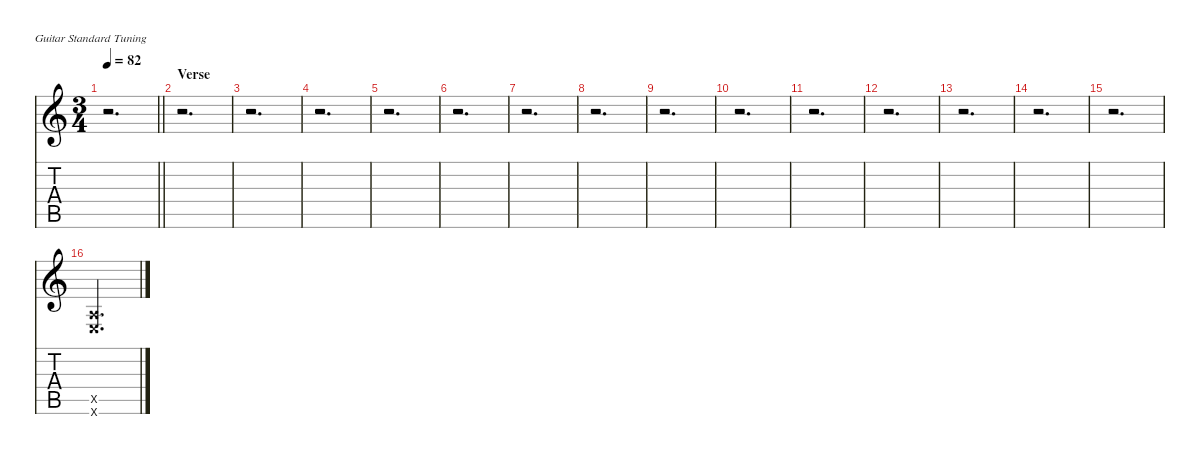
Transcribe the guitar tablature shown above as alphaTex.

\defaultSystemsLayout 4
\hideDynamics
\bracketExtendMode nobrackets
\singleTrackTrackNamePolicy hidden
\multiTrackTrackNamePolicy hidden
\firstSystemTrackNameMode fullname
\otherSystemsTrackNameOrientation horizontal
\track ("Guitar 2" "el.guit.") {defaultSystemsLayout 4 instrument electricguitarclean}
\staff {score tabs}
\tuning (E4 B3 G3 D3 A2 E2)
\ts (3 4)
\tempo 82
\clef g2
\barLineRight lightlight
\ks c
r.2{d dy f beam Down} |
\section ("" "Verse")
r.2{d beam Down} |
r.2{d beam Down} |
r.2{d beam Down} |
r.2{d beam Down} |
r.2{d beam Down} |
r.2{d beam Down} |
r.2{d beam Down} |
r.2{d beam Down} |
r.2{d beam Down} |
r.2{d beam Down} |
r.2{d beam Down} |
r.2{d beam Down} |
r.2{d beam Down} |
r.2{d beam Down} |
(0.5{x} 0.6{x}).2{d instrument distortionguitar beam Up}
